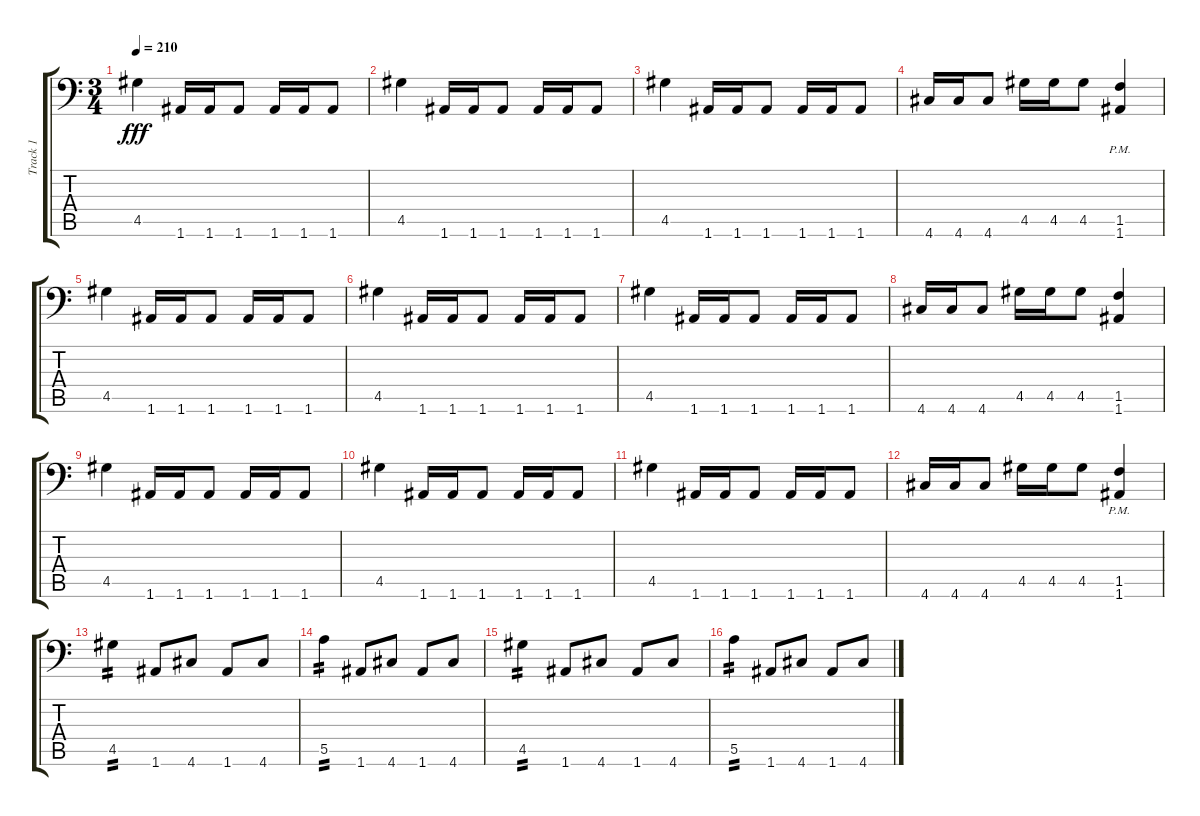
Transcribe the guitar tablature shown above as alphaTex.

\track ("Track 1" "Track 1") {instrument distortionguitar}
\staff {score tabs}
\tuning (B3 Gb3 D3 A2 E2 A1) {hide}
\ts (3 4)
\tempo 210
\clef f4
\ks c
4.5.4{dy fff} 1.6.16 1.6.16 1.6.8 1.6.16 1.6.16 1.6.8 |
4.5.4 1.6.16 1.6.16 1.6.8 1.6.16 1.6.16 1.6.8 |
4.5.4 1.6.16 1.6.16 1.6.8 1.6.16 1.6.16 1.6.8 |
4.6.16 4.6.16 4.6.8 4.5.16 4.5.16 4.5.8 (1.5{pm} 1.6{pm}).4 |
4.5.4 1.6.16 1.6.16 1.6.8 1.6.16 1.6.16 1.6.8 |
4.5.4 1.6.16 1.6.16 1.6.8 1.6.16 1.6.16 1.6.8 |
4.5.4 1.6.16 1.6.16 1.6.8 1.6.16 1.6.16 1.6.8 |
4.6.16 4.6.16 4.6.8 4.5.16 4.5.16 4.5.8 (1.5 1.6).4 |
4.5.4 1.6.16 1.6.16 1.6.8 1.6.16 1.6.16 1.6.8 |
4.5.4 1.6.16 1.6.16 1.6.8 1.6.16 1.6.16 1.6.8 |
4.5.4 1.6.16 1.6.16 1.6.8 1.6.16 1.6.16 1.6.8 |
4.6.16 4.6.16 4.6.8 4.5.16 4.5.16 4.5.8 (1.5{pm} 1.6{pm}).4 |
4.5.4{tp 2} 1.6.8 4.6.8 1.6.8 4.6.8 |
5.5.4{tp 2} 1.6.8 4.6.8 1.6.8 4.6.8 |
4.5.4{tp 2} 1.6.8 4.6.8 1.6.8 4.6.8 |
5.5.4{tp 2} 1.6.8 4.6.8 1.6.8 4.6.8
